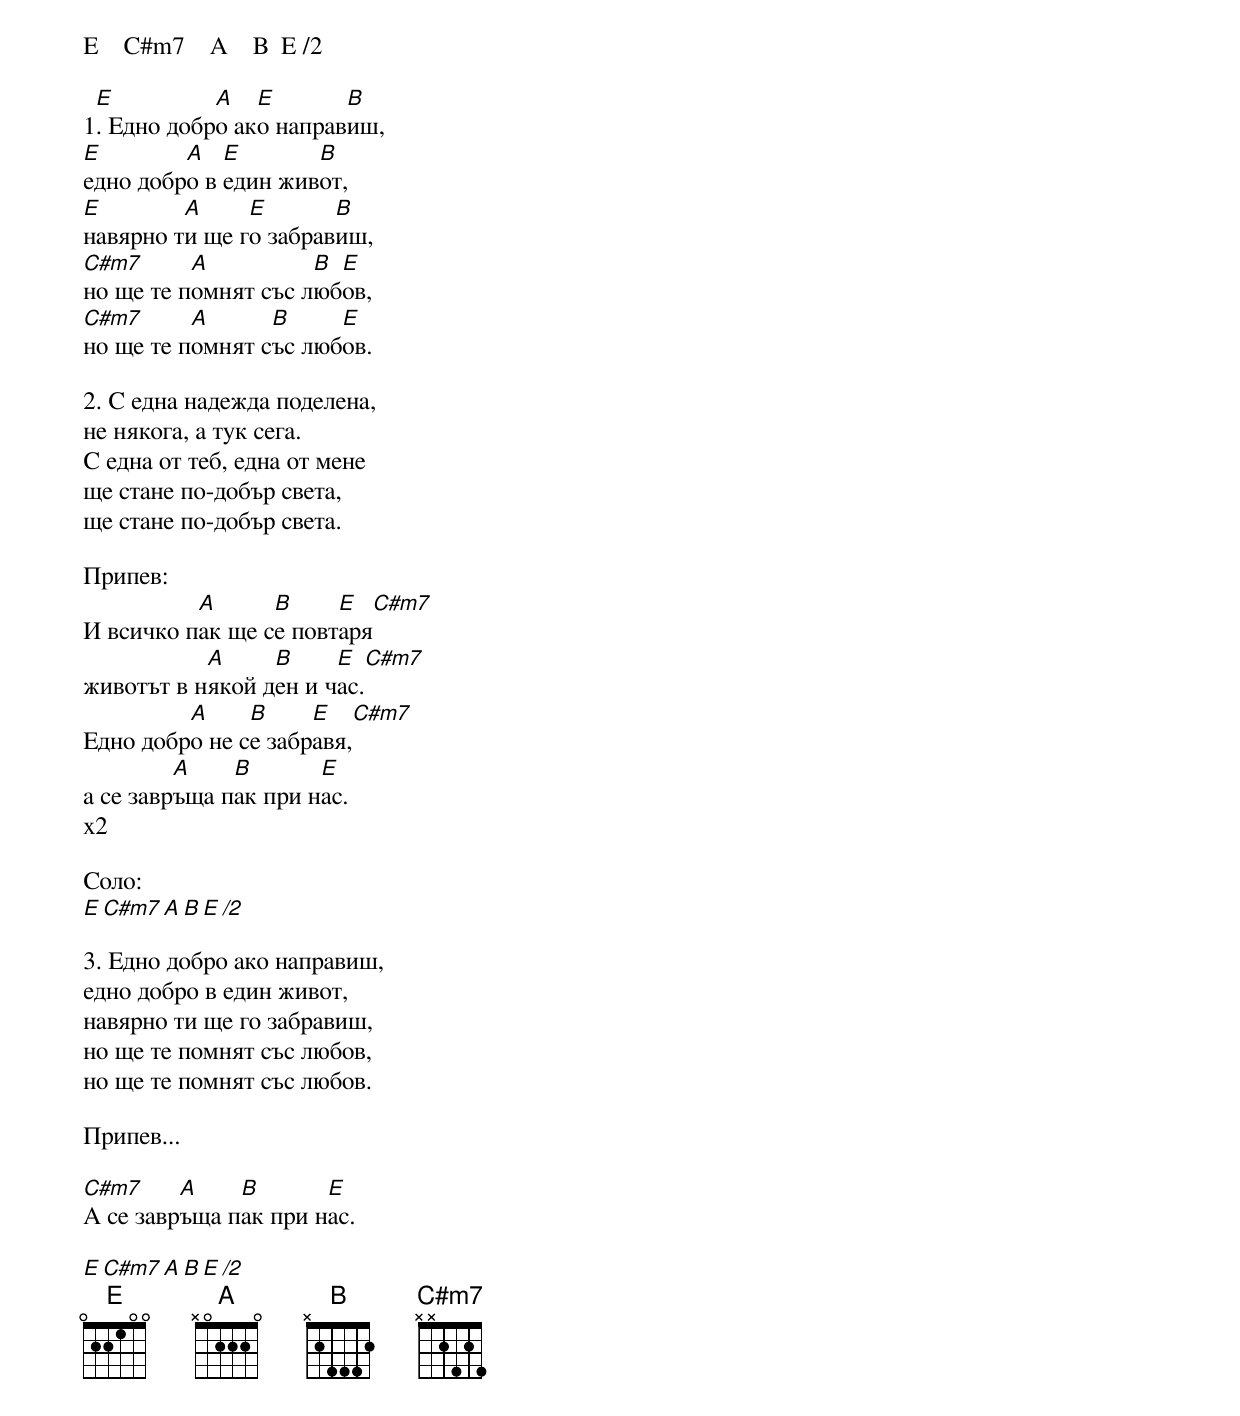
E    C#m7    A    B  E /2

 E          A   E       B
1. Едно добро ако направиш,
E        A   E       B
едно добро в един живот,
E        A     E       B
навярно ти ще го забравиш,
C#m7      A          B E
но ще те помнят със любов,
C#m7      A      B     E
но ще те помнят със любов.

2. С една надежда поделена,
не някога, а тук сега.
С една от теб, една от мене
ще стане по-добър света,
ще стане по-добър света.

Припев:
          А      B     E     C#m7
И всичко пак ще се повтаря
           A     B     E     C#m7
животът в някой ден и час.
         A     B     E    C#m7
Едно добро не се забравя,
         A    B       E
а се завръща пак при нас.
x2

Соло:
E    C#m7    A    B  E /2

3. Едно добро ако направиш,
едно добро в един живот,
навярно ти ще го забравиш,
но ще те помнят със любов,
но ще те помнят със любов.

Припев...

C#m7     A    B       E
А се завръща пак при нас.

E    C#m7    A    B  E /2
